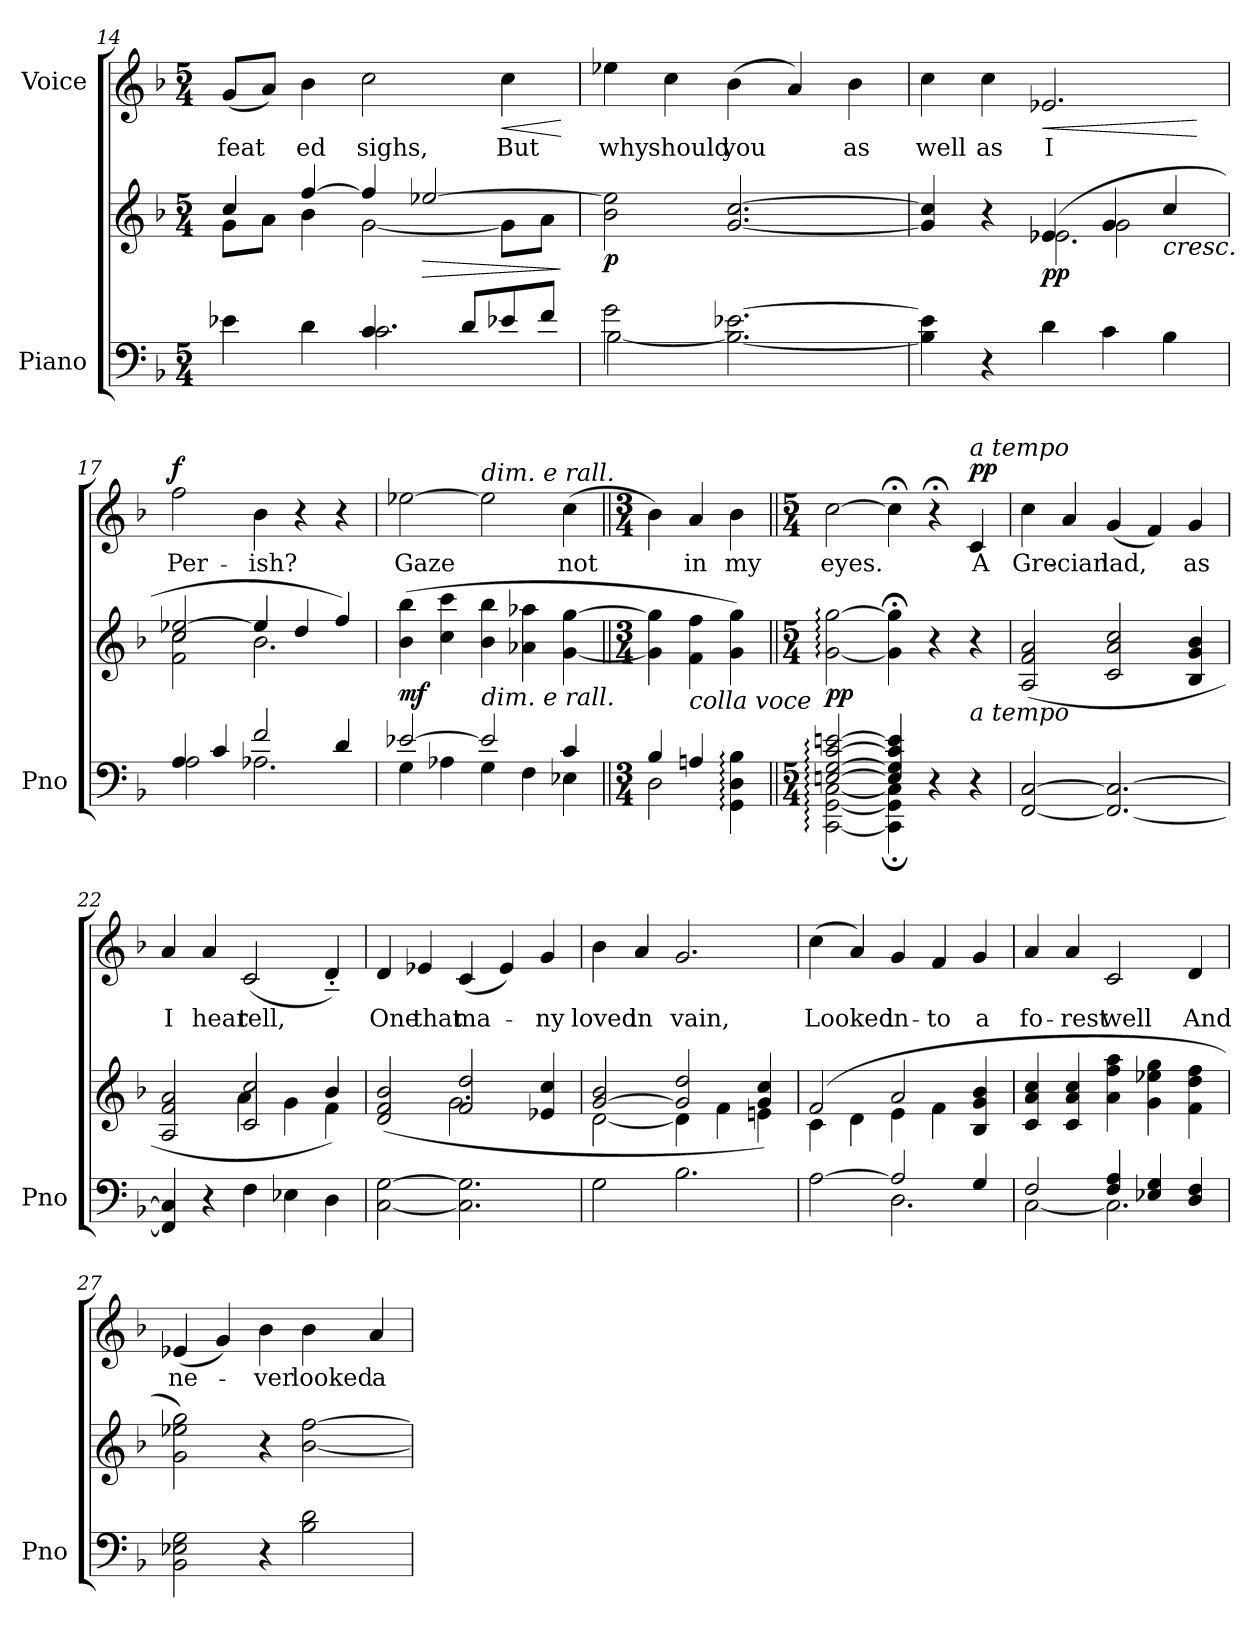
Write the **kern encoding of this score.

**kern	**kern	**dynam	**kern	**text	**dynam
*part2	*part2	*part2	*part1	*part1	*part1
*staff3	*staff2	*staff2/3	*staff1	*staff1	*staff1
*I"Piano	*	*	*I"Voice	*	*
*I'Pno	*	*	*	*	*
*clefF4	*clefG2	*	*clefG2	*	*
*k[b-]	*k[b-]	*	*k[b-]	*	*
*M5/4	*M5/4	*	*M5/4	*	*
=14	=14	=14	=14	=14	=14
*^	*^	*	*	*	*
!	!	!	!	!	!	!LO:LY:b	!
4e-X\	2ryy	4cc/	8g\L	.	(8g/L	-feat	.
.	.	.	8a\J	.	8a/J)	.	.
!	!	!	!	!	!	!LO:LY:b	!
4d\	.	[4ff/	4b-\	.	4b-\	ed	.
!	!	!	!	!	!	!LO:LY:b	!
4.c/	2.c\	4ff/]	[2g\	.	2cc\	sighs,	.
!	!	!	!	!LO:HP:b	!	!	!
.	.	[2ee-X/	.	>	.	.	.
8d/L	.	.	.	.	.	.	.
!	!	!	!	!	!	!LO:LY:b	!LO:HP:b
8e-X/	.	.	8g\L]	.	4cc\	But	<
8f/J	.	.	8a\J	.	.	.	.
*v	*v	*	*	*	*	*	*
*	*v	*v	*	*	*	*
.	.	]	.	.	[
!!LO:PB:g=z
=15	=15	=15	=15	=15	=15
*^	*	*	*	*	*
!	!	!	!LO:DY:b	!	!LO:LY:b	!
2g\	[2B-\	2b-\ 2ee-\]	p	4ee-X\	why	.
!	!	!	!	!	!LO:LY:b	!
.	.	.	.	4cc\	should	.
!	!	!	!	!	!LO:LY:b	!
2.B-\_ [2.e-X\	2.ryy	[2.g/ [2.cc/	.	(4b-\	you	.
.	.	.	.	4a/)	.	.
!	!	!	!	!	!LO:LY:b	!
.	.	.	.	4b-\	as	.
*v	*v	*	*	*	*	*
=16	=16	=16	=16	=16	=16
*	*^	*	*	*	*
*	*	*^	*	*	*	*
!	!	!	!	!	!	!LO:LY:b	!
4B-\] 4e-\]	4g/] 4cc/]	2ryy	2.ryy	.	4cc\	well	.
!	!	!	!	!	!	!LO:LY:b	!
4r	4r	.	.	.	4cc\	as	.
!	!	!	!	!LO:DY:b	!	!LO:LY:b	!LO:HP:b
4d\	(4e-X/	2.e-\	.	pp	2.e-X/	I	<
4c\	4g/	.	2g\	.	.	.	.
!	!LO:TX:b:i:t=cresc.	!	!	!	!	!	!
4B-\	4cc/	.	.	.	.	.	.
*	*v	*v	*v	*	*	*	*
.	.	.	.	.	[
=17	=17	=17	=17	=17	=17
*^	*^	*	*	*	*
!	!	!	!	!	!	!LO:LY:b	!LO:DY:a
4A/	2A\	2cc/ [2ee-X/	2f\ 2cc\	.	2ff\	Per-	f
4c/	.	.	.	.	.	.	.
!	!	!	!	!	!	!LO:LY:b	!
2f/	2.A-X\	4ee-/]	2.b-\	.	4b-\	-ish?	.
.	.	4dd/	.	.	4r	.	.
4d/	.	4ff/)	.	.	4r	.	.
*	*	*v	*v	*	*	*	*
!!LO:LB:g=z
=18	=18	=18	=18	=18	=18	=18
!	!	!	!LO:DY:b	!	!LO:LY:b	!
[2e-X/	4G\	(4b-\ 4bb-\	mf	[2ee-X\	Gaze	.
.	4A-X\	4cc\ 4ccc\	.	.	.	.
!	!	!	!	!LO:TX:a:i:t=dim. e rall.	!	!
!	!	!LO:TX:b:i:t=dim. e rall.	!	!	!	!
2e-/]	4G\	4b-\ 4bb-\	.	2ee-\]	.	.
.	4F\	4a-X\ 4aa-X\	.	.	.	.
!	!	!	!	!	!LO:LY:b	!
4c/	4E-X\	[4g\ [4gg\	.	(4cc\	not	.
=19||	=19||	=19||	=19||	=19||	=19||	=19||
*M3/4	*	*M3/4	*	*M3/4	*	*
4B-/	2D\	4g\] 4gg\]	.	4b-\)	.	.
!	!	!LO:TX:b:i:t=colla voce	!	!	!	!
!	!	!	!	!	!LO:LY:b	!
4An/	.	4f\ 4ff\	.	4a/	in	.
!	!	!	!	!	!LO:LY:b	!
4GG\:: 4D\:: 4B-\::	4ryy	4g\ 4gg\)	.	4b-\	my	.
=20||	=20||	=20||	=20||	=20||	=20||	=20||
*M5/4	*	*M5/4	*	*M5/4	*	*
!	!	!	!LO:DY:b	!	!LO:LY:b	!
[2En/: [2G/: [2c/: [2en/:	[2CC\: [2GG\: [2C\:	[2g\:: [2gg\::	pp	[2cc\	eyes.	.
4E/] 4G/] 4c/] 4e/]	4CC\]; 4GG\]; 4C\];	4g\];< 4gg\];<	.	4cc;<\]	.	.
4r	2ryy	4r	.	4r;<	.	.
!	!	!	!	!LO:TX:a:i:t=a tempo	!	!
!	!	!LO:TX:b:i:t=a tempo	!	!	!	!
!	!	!	!	!	!LO:LY:b	!LO:DY:a
4r	.	4r	.	4c/	A	pp
*v	*v	*	*	*	*	*
!!LO:LB:g=z
=21	=21	=21	=21	=21	=21
!	!	!LO:DY:b	!	!LO:LY:b	!
!	!	!LO:DY:n=1:b	!	!	!
[2FF/ [2C/	(2A/ 2f/ 2a/	pp other-dynamics	4cc\	Gre-	.
!	!	!	!	!LO:LY:b	!
.	.	.	4a/	-cian	.
!	!	!	!	!LO:LY:b	!
2.FF/_ 2.C/_	2c/ 2a/ 2cc/	.	(4g/	lad,	.
.	.	.	4f/)	.	.
!	!	!	!	!LO:LY:b	!
.	4B-/ 4g/ 4b-/	.	4g/	as	.
=22	=22	=22	=22	=22	=22
*	*^	*	*	*	*
!	!	!	!	!	!LO:LY:b	!
4FF/] 4C/]	2A/ 2f/ 2a/	2ryy	.	4a/	I	.
!	!	!	!	!	!LO:LY:b	!
4r	.	.	.	4a/	hear	.
!	!	!	!	!	!LO:LY:b	!
4F\	2c/ 2cc/	4a\	.	(2c/	tell,	.
4E-X\	.	4g\	.	.	.	.
4D\	4b-/)	4f\	.	4d'~/)	.	.
=23	=23	=23	=23	=23	=23	=23
!	!	!	!	!	!LO:LY:b	!
[2C\ [2G\	(2d/ 2f/ 2b-/	2ryy	.	4d/	One	.
!	!	!	!	!	!LO:LY:b	!
.	.	.	.	4e-X/	that	.
!	!	!	!	!	!LO:LY:b	!
2.C\] 2.G\]	2f/ 2dd/	2.g\	.	(4c/	ma-	.
.	.	.	.	4e-/)	.	.
!	!	!	!	!	!LO:LY:b	!
.	4e-X/ 4cc/	.	.	4g/	-ny	.
=24	=24	=24	=24	=24	=24	=24
!	!	!	!	!	!LO:LY:b	!
2G\	[2g/ 2b-/	[2d\	.	4b-\	loved	.
!	!	!	!	!	!LO:LY:b	!
.	.	.	.	4a/	in	.
!	!	!	!	!	!LO:LY:b	!
2.B-\	2g/] 2dd/	4d\]	.	2.g/	vain,	.
.	.	4f\	.	.	.	.
.	4g/ 4cc/)	4en\	.	.	.	.
!!LO:LB:g=z
=25	=25	=25	=25	=25	=25	=25
*^	*	*	*	*	*	*
!	!	!	!	!	!	!LO:LY:b	!LO:DY:a
!	!	!	!	!	!	!	!LO:DY:n=1:a
[>2A\	2ryy	(2f/	4c\	.	(4cc\	Looked	other-dynamics pp
.	.	.	4d\	.	4a/)	.	.
!	!	!	!	!	!	!LO:LY:b	!
2A/]	2.D\	2a/	4e\	.	4g/	in-	.
!	!	!	!	!	!	!LO:LY:b	!
.	.	.	4f\	.	4f/	-to	.
!	!	!	!	!	!	!LO:LY:b	!
4G/	.	4B-/ 4g/ 4b-/	4ryy	.	4g/	a	.
=26	=26	=26	=26	=26	=26	=26	=26
!	!	!	!	!	!	!LO:LY:b	!
*	*	*v	*v	*	*	*	*
2F/	[2C\	4c/ 4a/ 4cc/	.	4a/	fo-	.
!	!	!	!	!	!LO:LY:b	!
.	.	4c/ 4a/ 4cc/	.	4a/	-rest	.
!	!	!	!	!	!LO:LY:b	!
4F/ 4A/	2.C\]	4a\ 4ff\ 4aa\	.	2c/	well	.
4E-X/ 4G/	.	4g\ 4ee-X\ 4gg\	.	.	.	.
!	!	!	!	!	!LO:LY:b	!
4D/ 4F/	.	4f\ 4dd\ 4ff\	.	4d/	And	.
*v	*v	*	*	*	*	*
=27	=27	=27	=27	=27	=27
!	!	!	!	!LO:LY:b	!
2BB-\ 2E-X\ 2G\	2g\ 2ee-X\ 2gg\)	.	(4e-X/	ne-	.
.	.	.	4g/)	.	.
!	!	!	!	!LO:LY:b	!
4r	4r	.	4b-\	-ver	.
!	!	!	!	!LO:LY:b	!
2B-\ 2d\	[2b-\ [>2ff\	.	4b-\	looked	.
!	!	!	!	!LO:LY:b	!
.	.	.	4a/	a-	.
=	=	=	=	=	=
*-	*-	*-	*-	*-	*-
